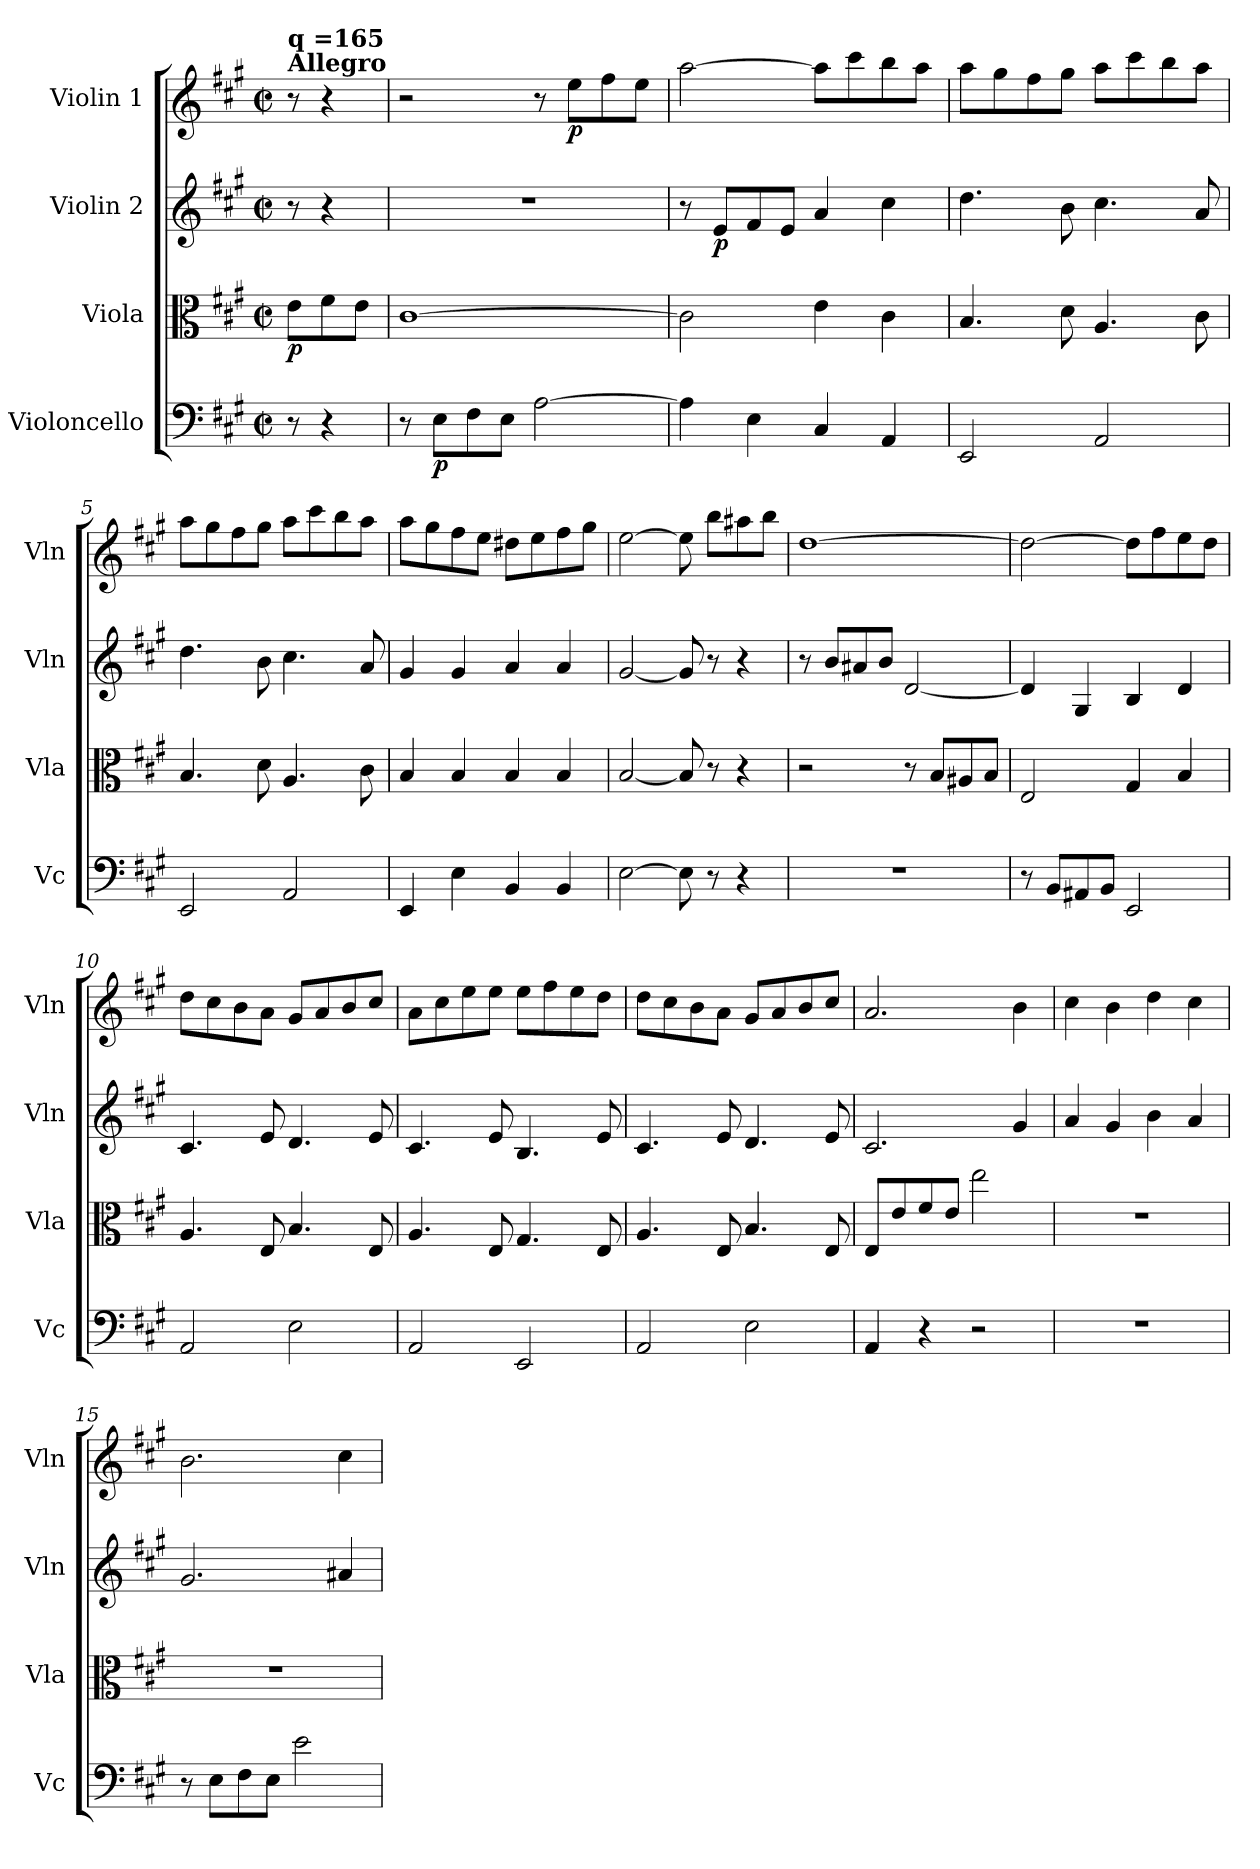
**kern	**dynam	**kern	**dynam	**kern	**dynam	**kern	**dynam
*part4	*part4	*part3	*part3	*part2	*part2	*part1	*part1
*staff4	*staff4	*staff3	*staff3	*staff2	*staff2	*staff1	*staff1
*I"Violoncello	*	*I"Viola	*	*I"Violin 2	*	*I"Violin 1	*
*I'Vc	*	*I'Vla	*	*I'Vln	*	*I'Vln	*
*clefF4	*	*clefC3	*	*clefG2	*	*clefG2	*
*k[f#c#g#]	*	*k[f#c#g#]	*	*k[f#c#g#]	*	*k[f#c#g#]	*
*A:	*	*A:	*	*A:	*	*A:	*
*M2/2	*	*M2/2	*	*M2/2	*	*M2/2	*
*met(c|)	*	*met(c|)	*	*met(c|)	*	*met(c|)	*
=1	=1	=1	=1	=1	=1	=1	=1
!	!	!	!	!	!	!LO:TX:a:B:t=Allegro	!
!	!	!	!	!	!	!LO:TX:a:B:t=q =165	!
!	!	!	!LO:DY:b	!	!	!	!
8r	.	8e\L	p	8r	.	8r	.
4r	.	8f#\	.	4r	.	4r	.
.	.	8e\J	.	.	.	.	.
=2	=2	=2	=2	=2	=2	=2	=2
8r	.	[1c#	.	1r	.	2r	.
!	!LO:DY:b	!	!	!	!	!	!
8E\L	p	.	.	.	.	.	.
8F#\	.	.	.	.	.	.	.
8E\J	.	.	.	.	.	.	.
[2A\	.	.	.	.	.	8r	.
!	!	!	!	!	!	!	!LO:DY:b
.	.	.	.	.	.	8ee\L	p
.	.	.	.	.	.	8ff#\	.
.	.	.	.	.	.	8ee\J	.
=3	=3	=3	=3	=3	=3	=3	=3
4A\]	.	2c#\]	.	8r	.	[2aa\	.
!	!	!	!	!	!LO:DY:b	!	!
.	.	.	.	8e/L	p	.	.
4E\	.	.	.	8f#/	.	.	.
.	.	.	.	8e/J	.	.	.
4C#/	.	4e\	.	4a/	.	8aa\L]	.
.	.	.	.	.	.	8ccc#\	.
4AA/	.	4c#\	.	4cc#\	.	8bb\	.
.	.	.	.	.	.	8aa\J	.
=4	=4	=4	=4	=4	=4	=4	=4
2EE/	.	4.B/	.	4.dd\	.	8aa\L	.
.	.	.	.	.	.	8gg#\	.
.	.	.	.	.	.	8ff#\	.
.	.	8d\	.	8b\	.	8gg#\J	.
2AA/	.	4.A/	.	4.cc#\	.	8aa\L	.
.	.	.	.	.	.	8ccc#\	.
.	.	.	.	.	.	8bb\	.
.	.	8c#\	.	8a/	.	8aa\J	.
=5	=5	=5	=5	=5	=5	=5	=5
2EE/	.	4.B/	.	4.dd\	.	8aa\L	.
.	.	.	.	.	.	8gg#\	.
.	.	.	.	.	.	8ff#\	.
.	.	8d\	.	8b\	.	8gg#\J	.
2AA/	.	4.A/	.	4.cc#\	.	8aa\L	.
.	.	.	.	.	.	8ccc#\	.
.	.	.	.	.	.	8bb\	.
.	.	8c#\	.	8a/	.	8aa\J	.
=6	=6	=6	=6	=6	=6	=6	=6
4EE/	.	4B/	.	4g#/	.	8aa\L	.
.	.	.	.	.	.	8gg#\	.
4E\	.	4B/	.	4g#/	.	8ff#\	.
.	.	.	.	.	.	8ee\J	.
4BB/	.	4B/	.	4a/	.	8dd#X\L	.
.	.	.	.	.	.	8ee\	.
4BB/	.	4B/	.	4a/	.	8ff#\	.
.	.	.	.	.	.	8gg#\J	.
=7	=7	=7	=7	=7	=7	=7	=7
[2E\	.	[2B/	.	[2g#/	.	[2ee\	.
8E\]	.	8B/]	.	8g#/]	.	8ee\]	.
8r	.	8r	.	8r	.	8bb\L	.
4r	.	4r	.	4r	.	8aa#X\	.
.	.	.	.	.	.	8bb\J	.
=8	=8	=8	=8	=8	=8	=8	=8
1r	.	2r	.	8r	.	[1dd	.
.	.	.	.	8b/L	.	.	.
.	.	.	.	8a#X/	.	.	.
.	.	.	.	8b/J	.	.	.
.	.	8r	.	[2d/	.	.	.
.	.	8B/L	.	.	.	.	.
.	.	8A#X/	.	.	.	.	.
.	.	8B/J	.	.	.	.	.
=9	=9	=9	=9	=9	=9	=9	=9
8r	.	2E/	.	4d/]	.	2dd\_	.
8BB/L	.	.	.	.	.	.	.
8AA#X/	.	.	.	4G#/	.	.	.
8BB/J	.	.	.	.	.	.	.
2EE/	.	4G#/	.	4B/	.	8dd\L]	.
.	.	.	.	.	.	8ff#\	.
.	.	4B/	.	4d/	.	8ee\	.
.	.	.	.	.	.	8dd\J	.
=10	=10	=10	=10	=10	=10	=10	=10
2AA/	.	4.A/	.	4.c#/	.	8dd\L	.
.	.	.	.	.	.	8cc#\	.
.	.	.	.	.	.	8b\	.
.	.	8E/	.	8e/	.	8a\J	.
2E\	.	4.B/	.	4.d/	.	8g#/L	.
.	.	.	.	.	.	8a/	.
.	.	.	.	.	.	8b/	.
.	.	8E/	.	8e/	.	8cc#/J	.
=11	=11	=11	=11	=11	=11	=11	=11
2AA/	.	4.A/	.	4.c#/	.	8a\L	.
.	.	.	.	.	.	8cc#\	.
.	.	.	.	.	.	8ee\	.
.	.	8E/	.	8e/	.	8ee\J	.
2EE/	.	4.G#/	.	4.B/	.	8ee\L	.
.	.	.	.	.	.	8ff#\	.
.	.	.	.	.	.	8ee\	.
.	.	8E/	.	8e/	.	8dd\J	.
=12	=12	=12	=12	=12	=12	=12	=12
2AA/	.	4.A/	.	4.c#/	.	8dd\L	.
.	.	.	.	.	.	8cc#\	.
.	.	.	.	.	.	8b\	.
.	.	8E/	.	8e/	.	8a\J	.
2E\	.	4.B/	.	4.d/	.	8g#/L	.
.	.	.	.	.	.	8a/	.
.	.	.	.	.	.	8b/	.
.	.	8E/	.	8e/	.	8cc#/J	.
=13	=13	=13	=13	=13	=13	=13	=13
4AA/	.	8E/L	.	2.c#/	.	2.a/	.
.	.	8e/	.	.	.	.	.
4r	.	8f#/	.	.	.	.	.
.	.	8e/J	.	.	.	.	.
2r	.	2ee\	.	.	.	.	.
.	.	.	.	4g#/	.	4b\	.
=14	=14	=14	=14	=14	=14	=14	=14
1r	.	1r	.	4a/	.	4cc#\	.
.	.	.	.	4g#/	.	4b\	.
.	.	.	.	4b\	.	4dd\	.
.	.	.	.	4a/	.	4cc#\	.
=15	=15	=15	=15	=15	=15	=15	=15
8r	.	1r	.	2.g#/	.	2.b\	.
8E\L	.	.	.	.	.	.	.
8F#\	.	.	.	.	.	.	.
8E\J	.	.	.	.	.	.	.
2e\	.	.	.	.	.	.	.
.	.	.	.	4a#X/	.	4cc#\	.
=	=	=	=	=	=	=	=
*-	*-	*-	*-	*-	*-	*-	*-
